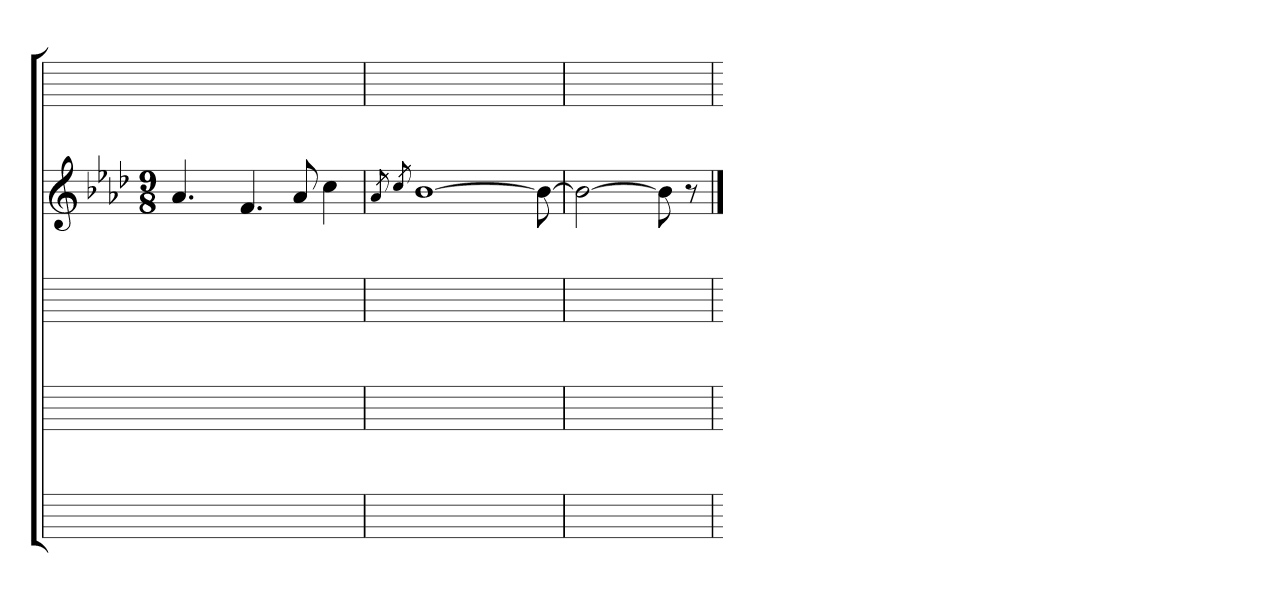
**kern	**kern	**kern	**kern	**kern
*part5	*part4	*part3	*part2	*part1
*staff5	*staff4	*staff3	*staff2	*staff1
*	*	*	*clefG2	*
*	*	*	*k[b-e-a-d-]	*
*	*	*	*M9/8	*
=	=	=	=	=
4ryy	4ryy	4ryy	4.a-	4ryy
2..ryy	2..ryy	2..ryy	.	2..ryy
.	.	.	4.f	.
.	.	.	8a-	.
.	.	.	4cc	.
=	=	=	=	=
.	.	.	8qa-	.
.	.	.	8qcc	.
4ryy	4ryy	4ryy	[1b-	4ryy
2..ryy	2..ryy	2..ryy	.	2..ryy
.	.	.	8b-_	.
=	=	=	=	=
4ryy	4ryy	4ryy	2b-_	4ryy
2ryy	2ryy	2ryy	.	2ryy
.	.	.	8b-]	.
.	.	.	8r	.
=	=	=	==	=
*-	*-	*-	*-	*-
